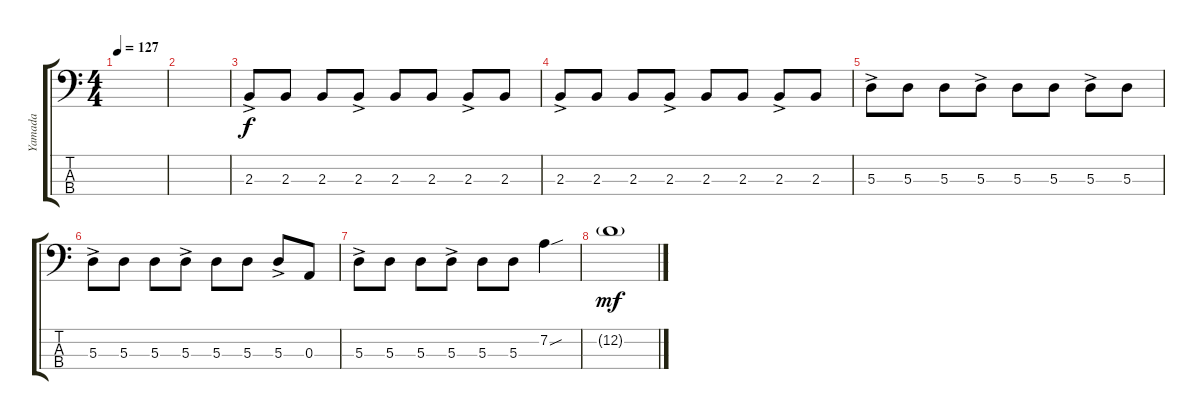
\track ("Yamada" "Yamada") {instrument electricbasspick}
\staff {score tabs}
\tuning (G2 D2 A1 E1) {hide}
\ts (4 4)
\tempo 127
\clef f4
\ks c
|
|
2.3{ac}.8 2.3.8 2.3.8 2.3{ac}.8 2.3.8 2.3.8 2.3{ac}.8 2.3.8 |
2.3{ac}.8 2.3.8 2.3.8 2.3{ac}.8 2.3.8 2.3.8 2.3{ac}.8 2.3.8 |
5.3{ac}.8 5.3.8 5.3.8 5.3{ac}.8 5.3.8 5.3.8 5.3{ac}.8 5.3.8 |
5.3{ac}.8 5.3.8 5.3.8 5.3{ac}.8 5.3.8 5.3.8 5.3{ac}.8 0.3.8 |
5.3{ac}.8 5.3.8 5.3.8 5.3{ac}.8 5.3.8 5.3.8 7.2{sou}.4 |
12.2{g}.1{dy mf}
